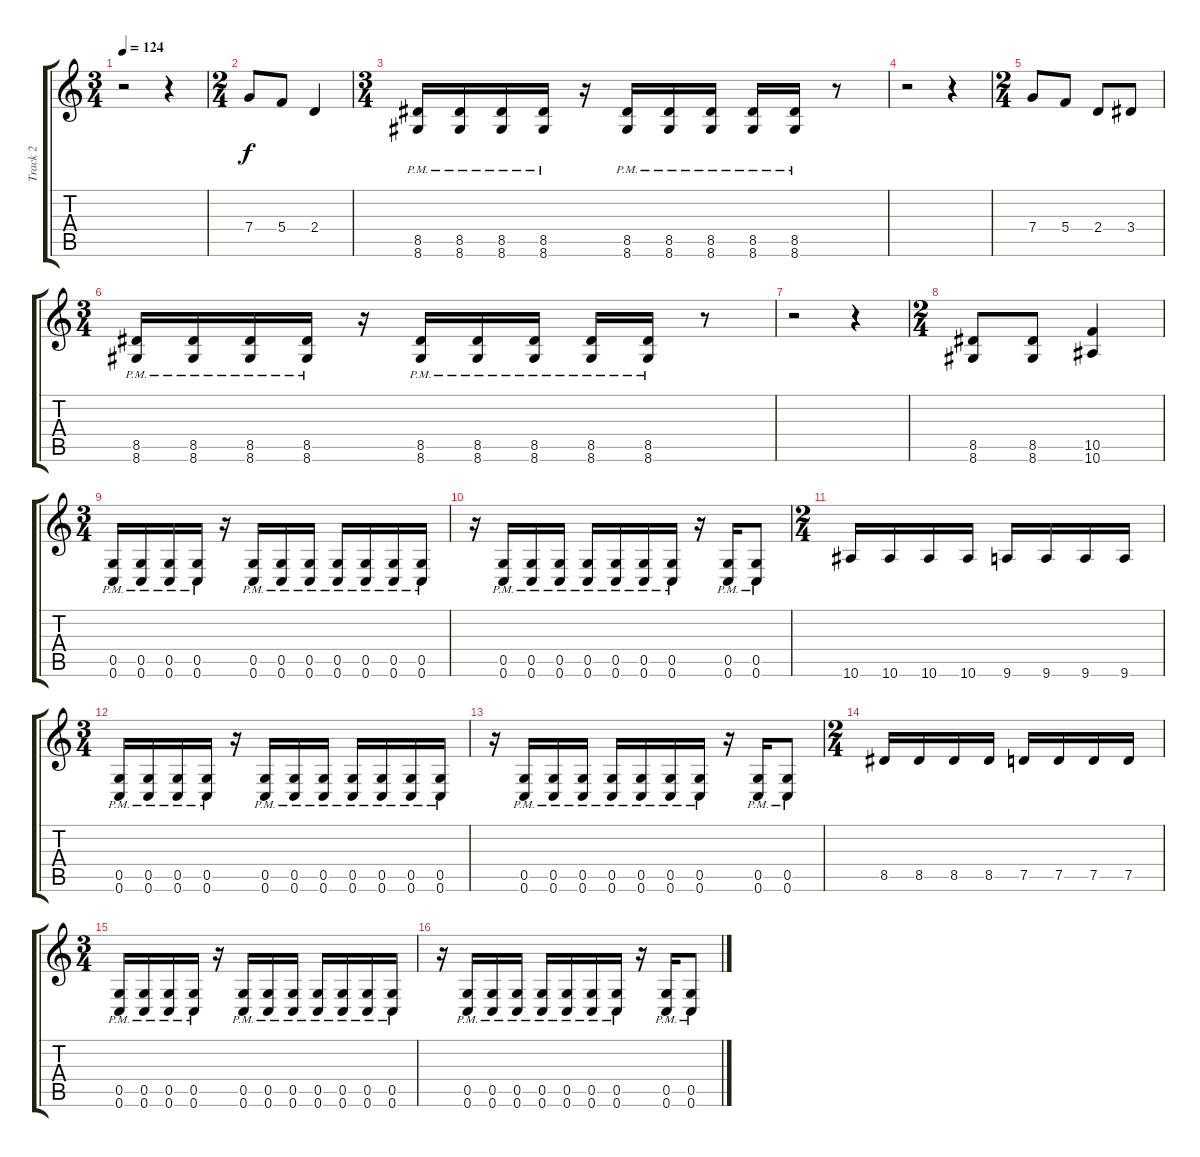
\track ("Track 2" "Track 2") {instrument distortionguitar}
\staff {score tabs}
\tuning (D4 A3 F3 C3 G2 C2) {hide}
\ts (3 4)
\tempo 124
\clef g2
\ks c
r.2{dy f} r.4 |
\ts (2 4)
7.4.8 5.4.8 2.4.4 |
\ts (3 4)
(8.5{pm} 8.6{pm}).16 (8.5{pm} 8.6{pm}).16 (8.5{pm} 8.6{pm}).16 (8.5{pm} 8.6{pm}).16 r.16 (8.5{pm} 8.6{pm}).16 (8.5{pm} 8.6{pm}).16 (8.5{pm} 8.6{pm}).16 (8.5{pm} 8.6{pm}).16 (8.5{pm} 8.6{pm}).16 r.8 |
r.2 r.4 |
\ts (2 4)
7.4.8 5.4.8 2.4.8 3.4.8 |
\ts (3 4)
(8.5{pm} 8.6{pm}).16 (8.5{pm} 8.6{pm}).16 (8.5{pm} 8.6{pm}).16 (8.5{pm} 8.6{pm}).16 r.16 (8.5{pm} 8.6{pm}).16 (8.5{pm} 8.6{pm}).16 (8.5{pm} 8.6{pm}).16 (8.5{pm} 8.6{pm}).16 (8.5{pm} 8.6{pm}).16 r.8 |
r.2 r.4 |
\ts (2 4)
(8.5 8.6).8 (8.5 8.6).8 (10.5 10.6).4 |
\ts (3 4)
(0.5{pm} 0.6{pm}).16 (0.5{pm} 0.6{pm}).16 (0.5{pm} 0.6{pm}).16 (0.5{pm} 0.6{pm}).16 r.16 (0.5{pm} 0.6{pm}).16 (0.5{pm} 0.6{pm}).16 (0.5{pm} 0.6{pm}).16 (0.5{pm} 0.6{pm}).16 (0.5{pm} 0.6{pm}).16 (0.5{pm} 0.6{pm}).16 (0.5{pm} 0.6{pm}).16 |
r.16 (0.5{pm} 0.6{pm}).16 (0.5{pm} 0.6{pm}).16 (0.5{pm} 0.6{pm}).16 (0.5{pm} 0.6{pm}).16 (0.5{pm} 0.6{pm}).16 (0.5{pm} 0.6{pm}).16 (0.5{pm} 0.6{pm}).16 r.16 (0.5{pm} 0.6{pm}).16 (0.5{pm} 0.6{pm}).8 |
\ts (2 4)
10.6.16 10.6.16 10.6.16 10.6.16 9.6.16 9.6.16 9.6.16 9.6.16 |
\ts (3 4)
(0.5{pm} 0.6{pm}).16 (0.5{pm} 0.6{pm}).16 (0.5{pm} 0.6{pm}).16 (0.5{pm} 0.6{pm}).16 r.16 (0.5{pm} 0.6{pm}).16 (0.5{pm} 0.6{pm}).16 (0.5{pm} 0.6{pm}).16 (0.5{pm} 0.6{pm}).16 (0.5{pm} 0.6{pm}).16 (0.5{pm} 0.6{pm}).16 (0.5{pm} 0.6{pm}).16 |
r.16 (0.5{pm} 0.6{pm}).16 (0.5{pm} 0.6{pm}).16 (0.5{pm} 0.6{pm}).16 (0.5{pm} 0.6{pm}).16 (0.5{pm} 0.6{pm}).16 (0.5{pm} 0.6{pm}).16 (0.5{pm} 0.6{pm}).16 r.16 (0.5{pm} 0.6{pm}).16 (0.5{pm} 0.6{pm}).8 |
\ts (2 4)
8.5.16 8.5.16 8.5.16 8.5.16 7.5.16 7.5.16 7.5.16 7.5.16 |
\ts (3 4)
(0.5{pm} 0.6{pm}).16 (0.5{pm} 0.6{pm}).16 (0.5{pm} 0.6{pm}).16 (0.5{pm} 0.6{pm}).16 r.16 (0.5{pm} 0.6{pm}).16 (0.5{pm} 0.6{pm}).16 (0.5{pm} 0.6{pm}).16 (0.5{pm} 0.6{pm}).16 (0.5{pm} 0.6{pm}).16 (0.5{pm} 0.6{pm}).16 (0.5{pm} 0.6{pm}).16 |
r.16 (0.5{pm} 0.6{pm}).16 (0.5{pm} 0.6{pm}).16 (0.5{pm} 0.6{pm}).16 (0.5{pm} 0.6{pm}).16 (0.5{pm} 0.6{pm}).16 (0.5{pm} 0.6{pm}).16 (0.5{pm} 0.6{pm}).16 r.16 (0.5{pm} 0.6{pm}).16 (0.5{pm} 0.6{pm}).8
